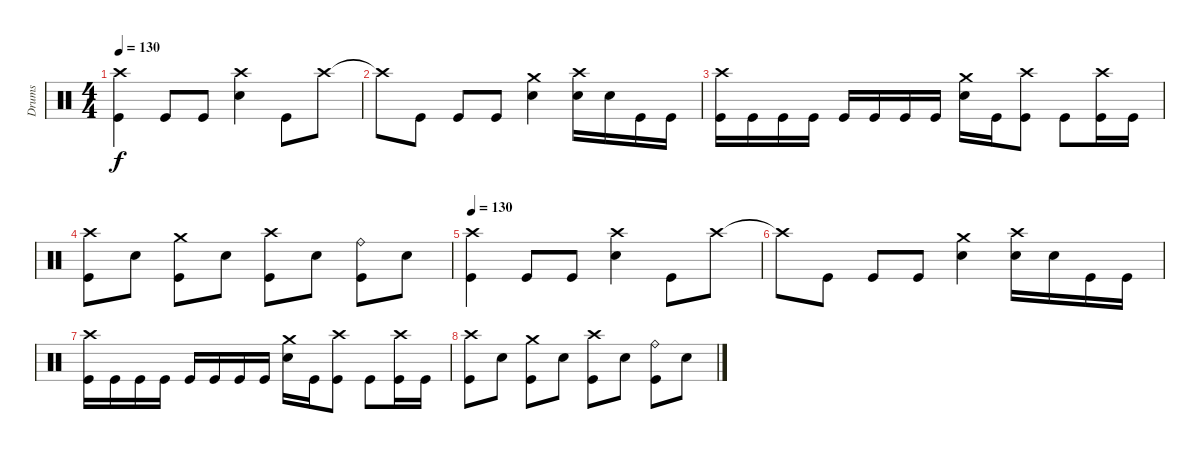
\track ("Drums" "Drums") {instrument percussion}
\staff {score}
\articulation defaults
\ts (4 4)
\tempo 140
\tempo 130
\clef neutral
\ks c
("Crash high (hit)" "Kick (hit)").4{dy f} "Kick (hit)".8 "Kick (hit)".8 ("Crash high (hit)" "Electric Snare (hit)").4 "Kick (hit)".8 "Crash high (hit)".8 |
"Crash high (hit)"{t}.8 "Kick (hit)".8 "Kick (hit)".8 "Kick (hit)".8 ("Crash medium (hit)" "Electric Snare (hit)").4 ("Crash high (hit)" "Electric Snare (hit)").16 "Electric Snare (hit)".16 "Kick (hit)".16 "Kick (hit)".16 |
("Crash high (hit)" "Kick (hit)").16 "Kick (hit)".16 "Kick (hit)".16 "Kick (hit)".16 "Kick (hit)".16 "Kick (hit)".16 "Kick (hit)".16 "Kick (hit)".16 ("Crash medium (hit)" "Electric Snare (hit)").16 "Kick (hit)".16 ("Crash high (hit)" "Kick (hit)").8 "Kick (hit)".8 ("Crash high (hit)" "Kick (hit)").16 "Kick (hit)".16 |
("Crash high (hit)" "Kick (hit)").8 "Electric Snare (hit)".8 ("Crash medium (hit)" "Kick (hit)").8 "Electric Snare (hit)".8 ("Crash high (hit)" "Kick (hit)").8 "Electric Snare (hit)".8 ("Ride (bell)" "Kick (hit)").8 "Electric Snare (hit)".8 |
\tempo 140
\tempo 130
("Crash high (hit)" "Kick (hit)").4 "Kick (hit)".8 "Kick (hit)".8 ("Crash high (hit)" "Electric Snare (hit)").4 "Kick (hit)".8 "Crash high (hit)".8 |
"Crash high (hit)"{t}.8 "Kick (hit)".8 "Kick (hit)".8 "Kick (hit)".8 ("Crash medium (hit)" "Electric Snare (hit)").4 ("Crash high (hit)" "Electric Snare (hit)").16 "Electric Snare (hit)".16 "Kick (hit)".16 "Kick (hit)".16 |
("Crash high (hit)" "Kick (hit)").16 "Kick (hit)".16 "Kick (hit)".16 "Kick (hit)".16 "Kick (hit)".16 "Kick (hit)".16 "Kick (hit)".16 "Kick (hit)".16 ("Crash medium (hit)" "Electric Snare (hit)").16 "Kick (hit)".16 ("Crash high (hit)" "Kick (hit)").8 "Kick (hit)".8 ("Crash high (hit)" "Kick (hit)").16 "Kick (hit)".16 |
("Crash high (hit)" "Kick (hit)").8 "Electric Snare (hit)".8 ("Crash medium (hit)" "Kick (hit)").8 "Electric Snare (hit)".8 ("Crash high (hit)" "Kick (hit)").8 "Electric Snare (hit)".8 ("Ride (bell)" "Kick (hit)").8 "Electric Snare (hit)".8
